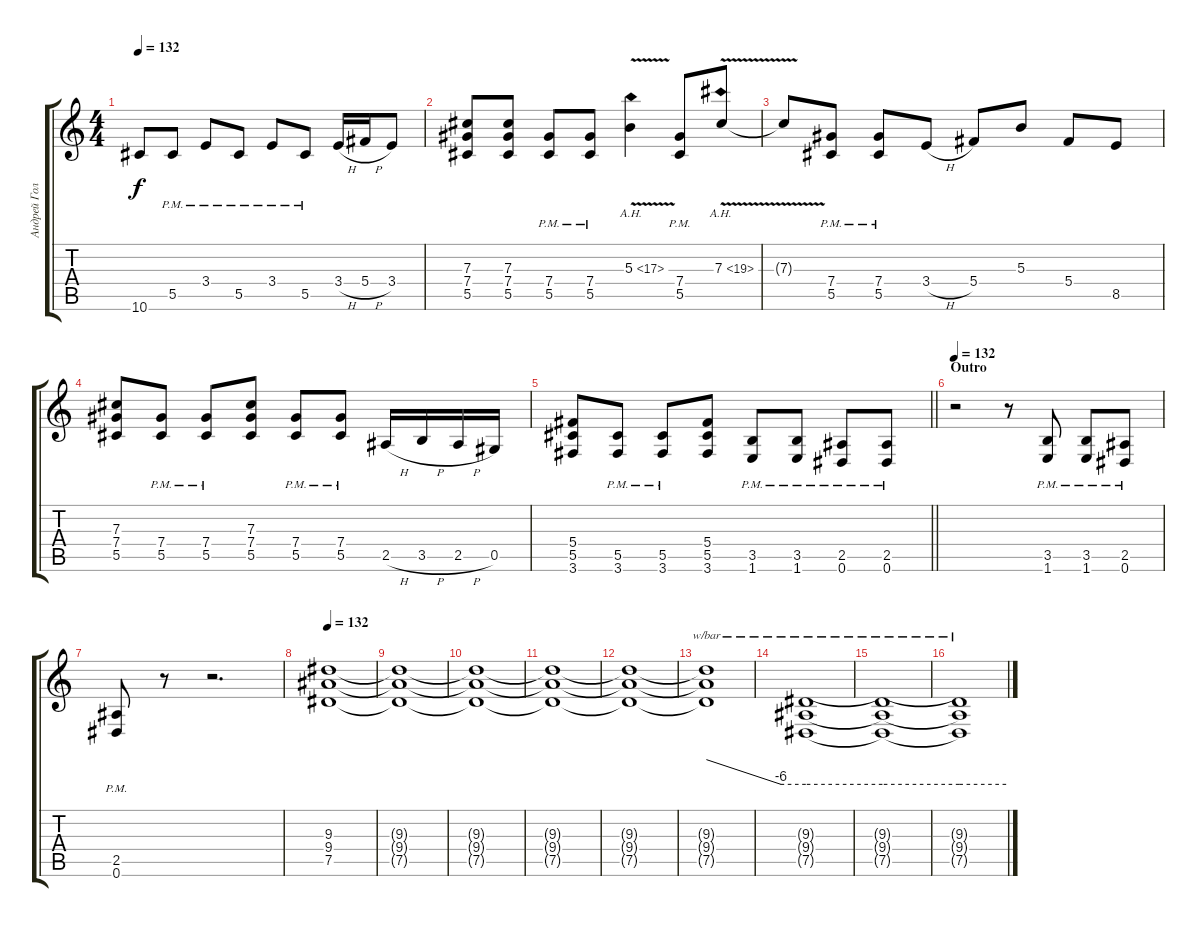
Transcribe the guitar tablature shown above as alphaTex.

\track ("Андрей Голованов" "Андрей Гол") {instrument distortionguitar}
\staff {score tabs}
\tuning (Eb4 Bb3 Gb3 Db3 Ab2 Eb2) {hide}
\ts (4 4)
\tempo 132
\clef g2
\ks c
10.6{t}.8{dy f} 5.5{pm}.8 3.4{pm}.8 5.5{pm}.8 3.4{pm}.8 5.5{pm}.8 3.4{h}.16 5.4{h}.16 3.4.8 |
(7.3 7.4 5.5).8 (7.3 7.4 5.5).8 (7.4{pm} 5.5{pm}).8 (7.4{pm} 5.5{pm}).8 5.3{ah 12 v}.4 (7.4{pm} 5.5{pm}).8 7.3{ah 12 v}.8 |
7.3{t}.8 (7.4{pm} 5.5{pm}).8 (7.4{pm} 5.5{pm}).8 3.4{h}.8 5.4.8 5.3.8 5.4.8 8.5.8 |
(7.3 7.4 5.5).8 (7.4{pm} 5.5{pm}).8 (7.4{pm} 5.5{pm}).8 (7.3 7.4 5.5).8 (7.4{pm} 5.5{pm}).8 (7.4{pm} 5.5{pm}).8 2.5{h}.16 3.5{h}.16 2.5{h}.16 0.5.16 |
\barLineRight lightlight
(5.4 5.5 3.6).8 (5.5{pm} 3.6{pm}).8 (5.5{pm} 3.6{pm}).8 (5.4 5.5 3.6).8 (3.5{pm} 1.6{pm}).8 (3.5{pm} 1.6{pm}).8 (2.5{pm} 0.6{pm}).8 (2.5{pm} 0.6{pm}).8 |
\section ("" "Outro")
\tempo 132
r.2 r.8 (3.5{pm} 1.6{pm}).8 (3.5{pm} 1.6{pm}).8 (2.5{pm} 0.6{pm}).8 |
(2.5{pm} 0.6{pm}).8 r.8 r.2{d} |
\tempo 132
(9.3 9.4 7.5).1 |
(9.3{t} 9.4{t} 7.5{t}).1 |
(9.3{t} 9.4{t} 7.5{t}).1 |
(9.3{t} 9.4{t} 7.5{t}).1 |
(9.3{t} 9.4{t} 7.5{t}).1 |
(9.3{t} 9.4{t} 7.5{t}).1{tbe (custom default 0 0 45 -24 60 -24)} |
(9.3{t} 9.4{t} 7.5{t}).1{tbe (hold default 0 -24 60 -24)} |
(9.3{t} 9.4{t} 7.5{t}).1{tbe (hold default 0 -24 60 -24)} |
(9.3{t} 9.4{t} 7.5{t}).1{tbe (hold default 0 -24 60 -24)}
